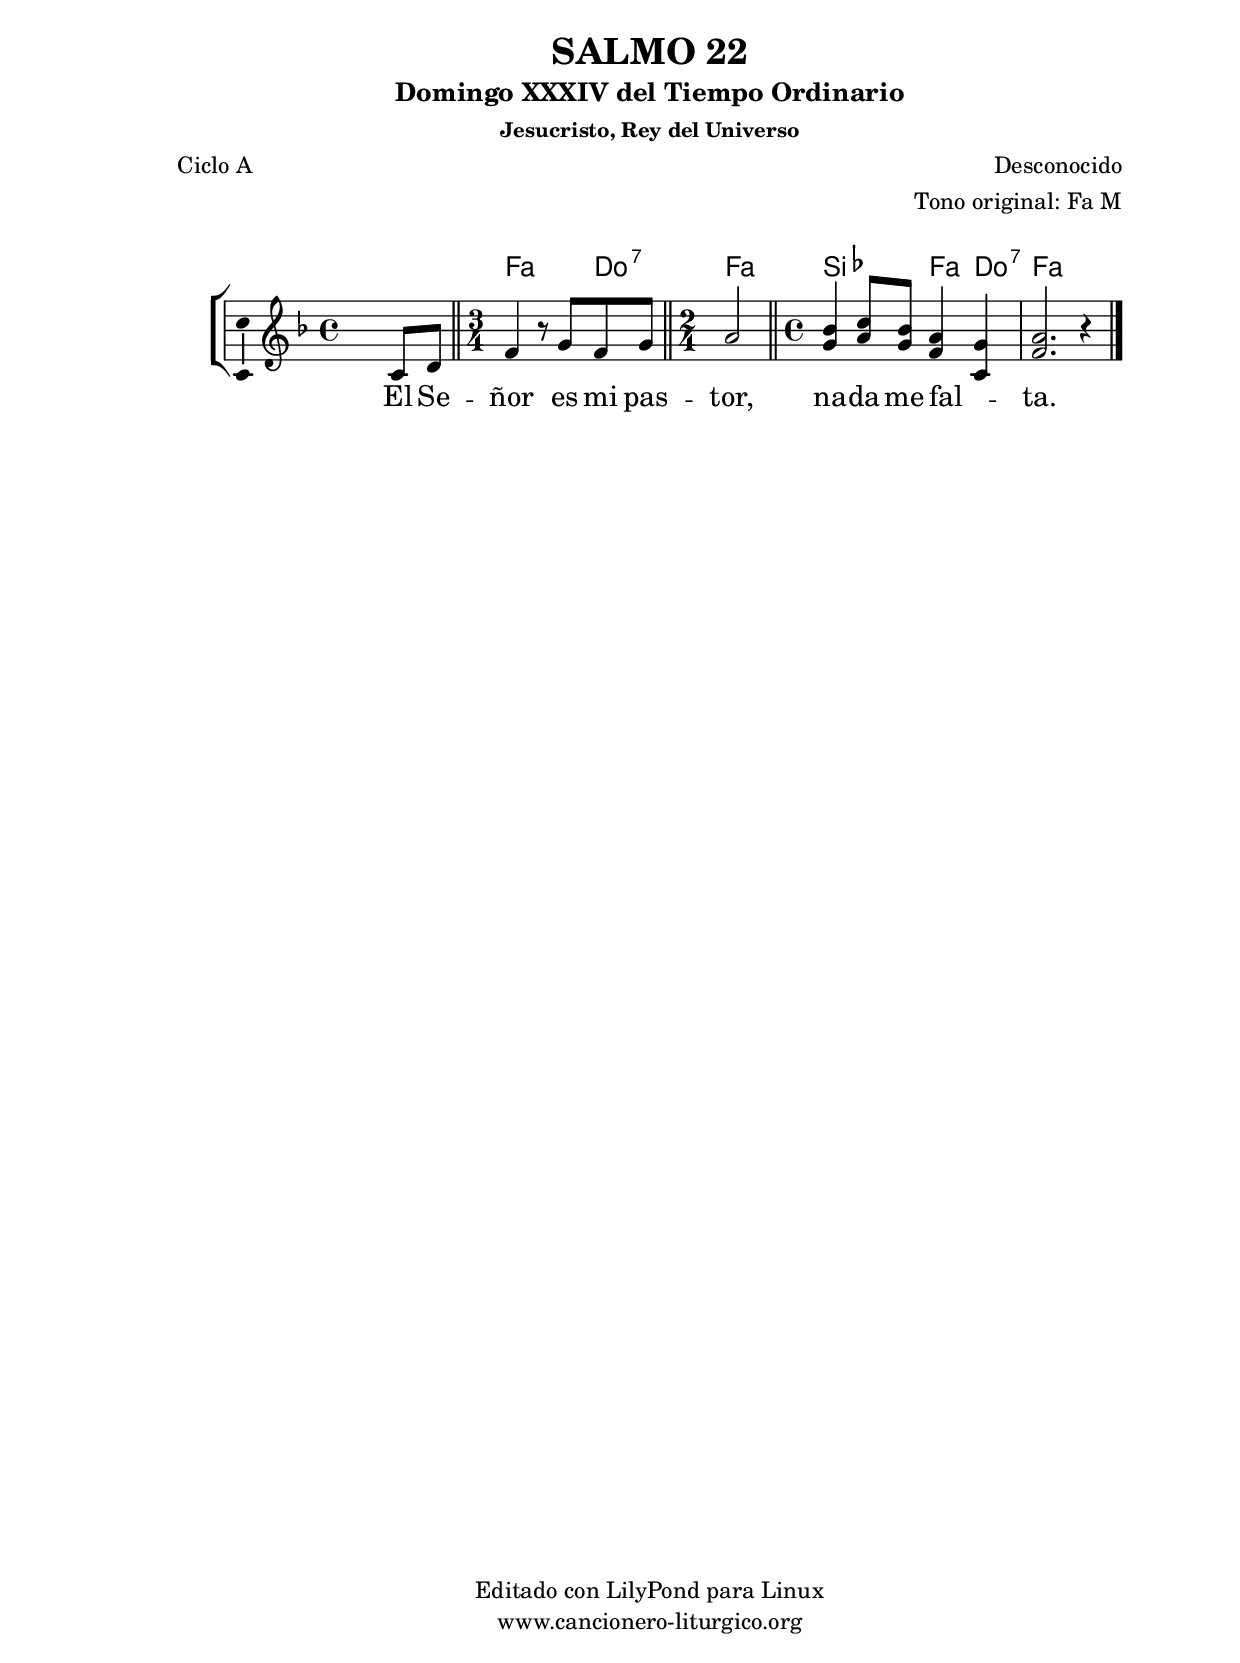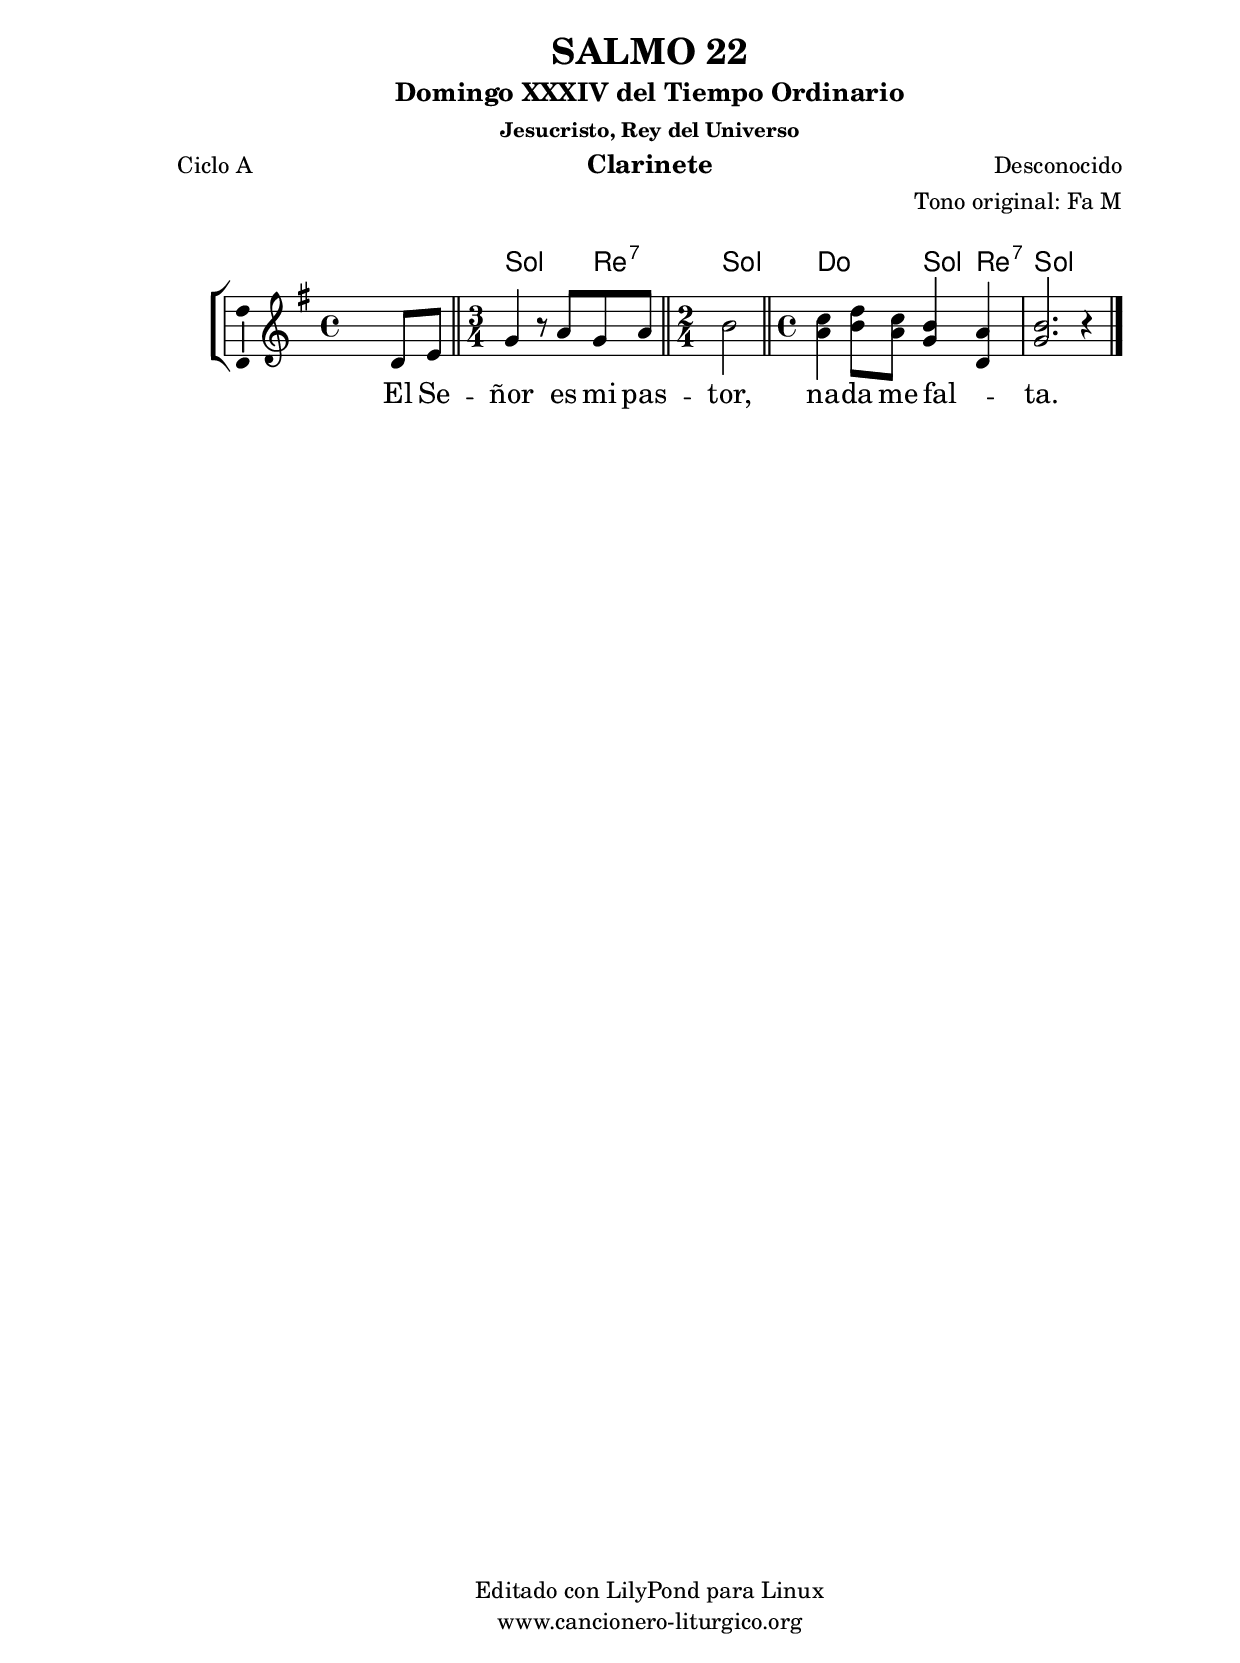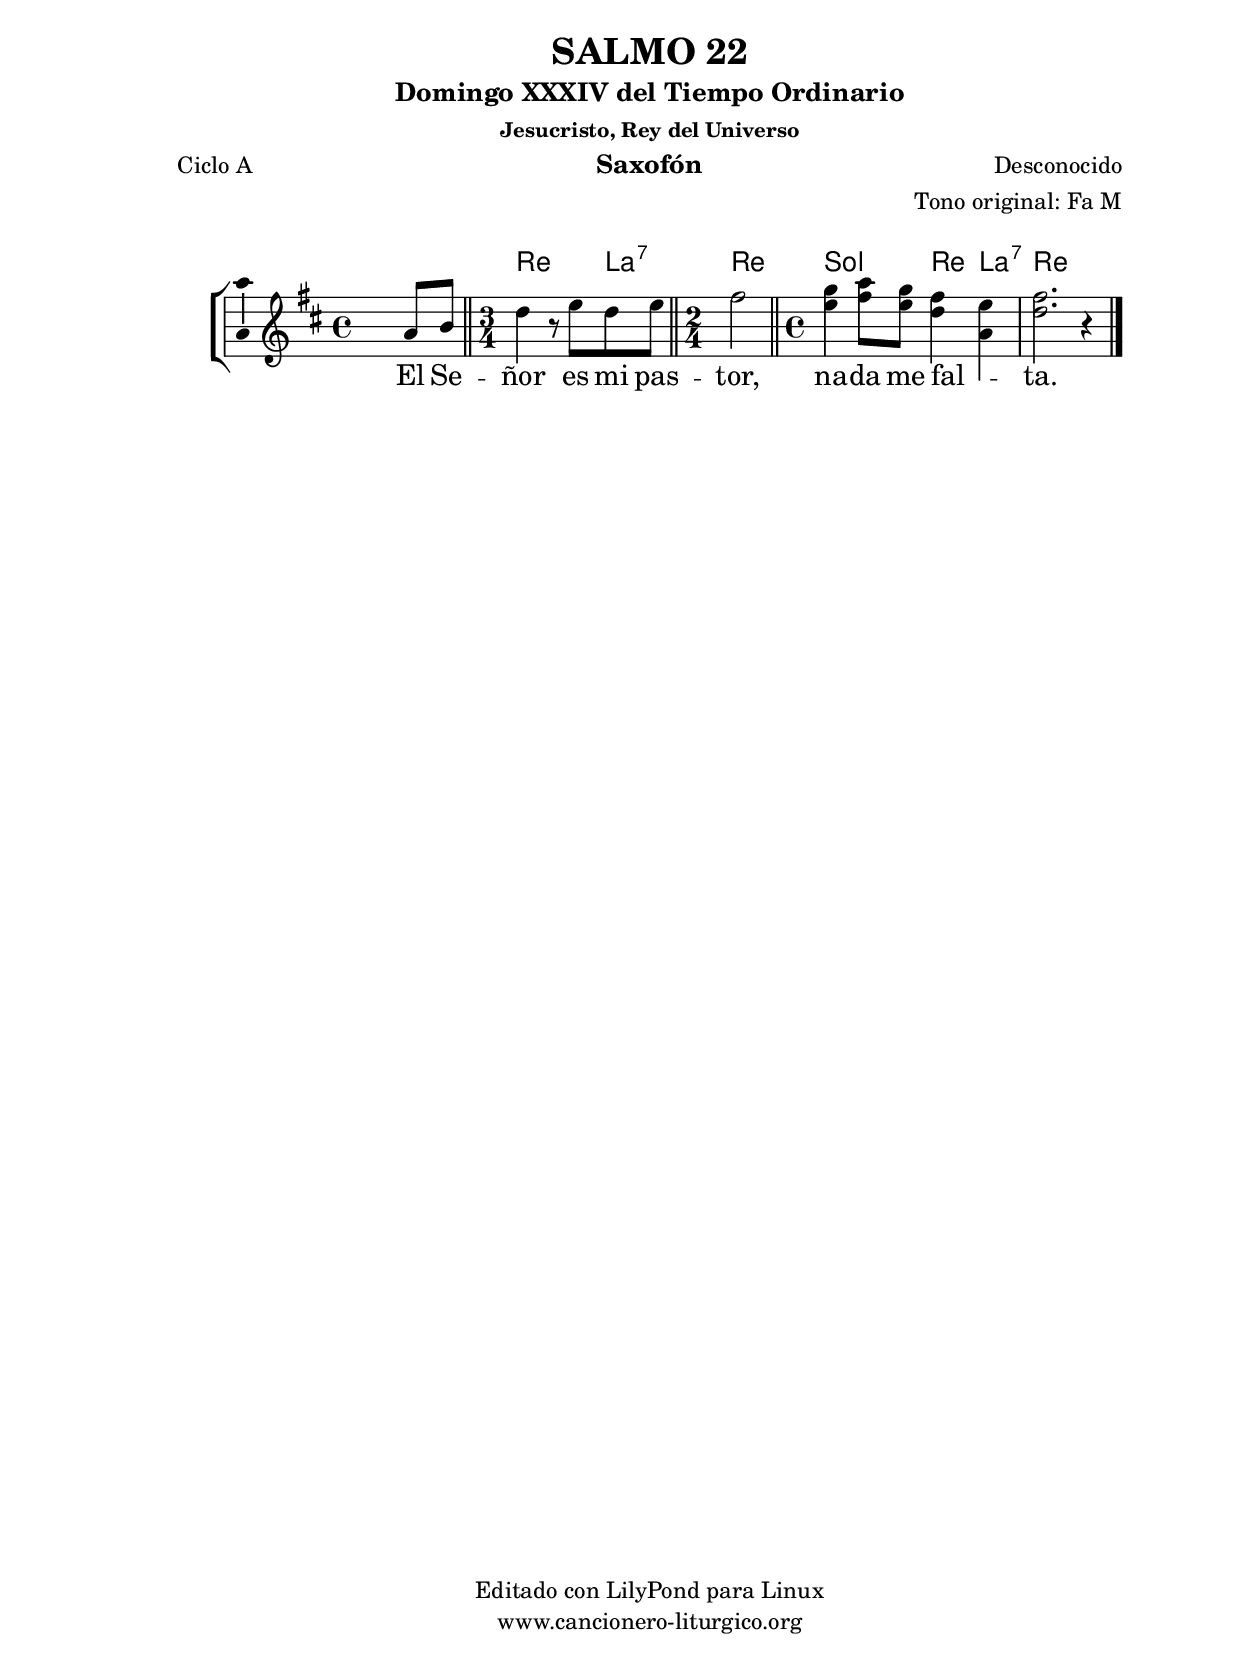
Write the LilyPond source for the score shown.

%
%para convertir .midi en .wav:
%timidity filename.midi -Ow -o finename.wav
%
%
%Para convertir de .wav a .mp3:
%lame -h -m j filename.wav
%
%
%para escuchar el midi:
%timidity nombrefichero.midi
%


%versión de lilypond para la que se ha escrito esta partitura:
\version "2.16.0"

	%Tamaño papel
	#(set-default-paper-size "a4")
	%Tamaño partitura
	#(set-global-staff-size 20)
	%No responde al pulsar sobre una nota
	#(ly:set-option 'point-and-click #f)

%parámetros del encabezamiento:
\header {
	title = "SALMO 22"
	subtitle = "Domingo XXXIV del Tiempo Ordinario"
	subsubtitle = "Jesucristo, Rey del Universo"
	composer = "Desconocido"
	poet = "Ciclo A"
	meter = ""
	arranger = "Tono original: Fa M"
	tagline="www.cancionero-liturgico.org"
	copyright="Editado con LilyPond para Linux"
	tiempo = "Ordinario"
	usos = "Salmo"
	letra = "El Señor es mi pastor, nada me falta."
	}

%parámetros asociados al papel:
\paper  {
	oddHeaderMarkup = \markup {\fill-line { \on-the-fly #not-first-page \fromproperty #'header:title \on-the-fly #not-first-page \fromproperty #'header:composer }}
	evenHeaderMarkup = \markup {\fill-line { \fromproperty #'header:composer \fromproperty #'header:title }}
	#(set-paper-size "a4")
	print-page-number = ##f
	first-page-number = 1
	print-first-page-number = ##f
%	head-separation = 3.0 \cm
	top-margin = 2.0 \cm
	bottom-margin = 0.5\cm
%%%	bottom-margin = -1.0\cm
	left-margin = 3.0 \cm
	line-width = 16.0 \cm 
	indent = 8\mm
	interscoreline = 2.\mm
	between-system-space = 15\mm
%	para que las partituras no llenen la hoja:
	ragged-bottom = ##t
%	idem para la última hoja:
	ragged-last-bottom = ##f
%	para que las partituras llenen el ancho del papel:
	ragged-last = ##f
	after-title-space = 2.5 \cm
%page-count=1
%system-count=1

	%Flexible Vertical Spacing
%	markup-markup-spacing =
%	#'((basic-distance . 15) (minimum-distance . 15) (padding . 3))
	markup-system-spacing =
	#'((basic-distance . 15) (minimum-distance . 15) (padding . 3))
	system-system-spacing =
	#'((basic-distance . 15) (minimum-distance . 15) (padding . 3))
	score-system-spacing =
	#'((basic-distance . 15) (minimum-distance . 15) (padding . 5))
%	top-system-spacing = % header
%	#'((basic-distance . 8) (minimum-distance . 0) (padding . 3))
%	top-markup-spacing =
%	#'((basic-distance . 20) (minimum-distance . 20) (padding . 3))
	last-bottom-spacing = % footer
	#'((basic-distance . 5) (minimum-distance . 5) (padding . 3))
%	score-markup-spacing =
%	#'((basic-distance . 16) (minimum-distance . 13) (padding . 3))

	}


%parámetros que afectan a toda la partitura:
global =  {
	%clave de sol (G):
	\clef G
	%armadura:
%%%	\transpose ees c
	\key f \major
	\tempo 4=66
	\set Score.tempoHideNote = ##t
	}


acordes = {
	\italianChords
	\chordmode {
%%%	\transpose ees c
{

s1
f2 c4:7 f2 bes2 f4 c:7 f1

	}
	}
}


melodia = 
%%%	\transpose ees c
{
	\relative c'{

\time 4/4
s2. c8 d

\bar "||"
\time 3/4
f4 r8 g8 f g

\bar "||"
\time 2/4
a2

\bar "||"
\time 4/4
<<
{
bes4 c8 bes a4 g
a2. r4
}
{
g4 a8 g f4 c
f2. r4
}
>>

	\bar "|."
	}
	}


texto = \lyricmode {
El Se -- ñor es mi pas -- tor,
na -- da me fal -- _ ta.
	}


acordesStaff = \context ChordNames = acordesStaff <<
	\set chordChanges = ##t
	\acordes
	>>


vozStaff = \context Voice = vozStaff
\with {\consists "Ambitus_engraver"}
<<
%	\set Staff.instrumentName = ""
%	\set Staff.shortInstrumentName = ""
%	\set Staff.midiInstrument = #"clarinet"
%	\set Staff.midiInstrument = #"cello"
%	\set Staff.midiInstrument = #"flute"
	\set Staff.midiInstrument = #"electric guitar (jazz)"
%	\set Staff.midiInstrument = #"english horn"
%	\set Staff.midiInstrument = #"violin"
%	\set Staff.midiInstrument = #"glockenspiel"
	\set Staff.midiMinimumVolume = #0.7
	\set Staff.midiMaximumVolume = #0.9
	\global
	\melodia
	>>


textoStaff = \context Lyrics = textoStaff <<
	\lyricsto vozStaff \texto
	>>

\book {
	\score {
		\context ChoirStaff {
			\override StaffGroup.SystemStartBracket #'collapse-height = #1
			\override Score.SystemStartBar #'collapse-height = #1
			<<
			\acordesStaff
			\vozStaff
			\textoStaff
			>>
			}
		\layout {
	    		\context {
				\Lyrics
				\override LyricText #'font-size = #2
				}
	   		 \context {
				\Score
				%fontSize = #3
				\override StaffSymbol #'staff-space = #(magstep +3)
				%\override Beam #'thickness = #0.55
				%\override SpacingSpanner #'spacing-increment = #1.0
				%\override Slur #'height-limit = #1.5
				}
			}
		}
	\score {
		\unfoldRepeats
		\context ChoirStaff {
			<<
			\acordesStaff
			\vozStaff
			>>
			}
		\midi {
	  		\context {
	  			\Score
				tempoWholesPerMinute = #(ly:make-moment 70 4)
				}
			}
		}
	}

%Partitura para clarinete
#(define output-suffix "C")
\book {
	\header{
		instrument = "Clarinete"
		}
	\score {
		\context ChoirStaff {
			\override StaffGroup.SystemStartBracket #'collapse-height = #1
			\override Score.SystemStartBar #'collapse-height = #1
\transpose c d
			<<
			\acordesStaff
			\vozStaff
			\textoStaff
			>>
			}
		\layout {
	    		\context {
				\Lyrics
				\override LyricText #'font-size = #2
				}
	   		 \context {
				\Score
				%fontSize = #3
				\override StaffSymbol #'staff-space = #(magstep +3)
				%\override Beam #'thickness = #0.55
				%\override SpacingSpanner #'spacing-increment = #1.0
				%\override Slur #'height-limit = #1.5
				}
			}
		}
	}

%Partitura para saxofón
#(define output-suffix "S")
\book {
	\header{
		instrument = "Saxofón"
		}
	\score {
		\context ChoirStaff {
			\override StaffGroup.SystemStartBracket #'collapse-height = #1
			\override Score.SystemStartBar #'collapse-height = #1
\transpose c a
			<<
			\acordesStaff
			\vozStaff
			\textoStaff
			>>
			}
		\layout {
	    		\context {
				\Lyrics
				\override LyricText #'font-size = #2
				}
	   		 \context {
				\Score
				%fontSize = #3
				\override StaffSymbol #'staff-space = #(magstep +3)
				%\override Beam #'thickness = #0.55
				%\override SpacingSpanner #'spacing-increment = #1.0
				%\override Slur #'height-limit = #1.5
				}
			}
		}
	}

